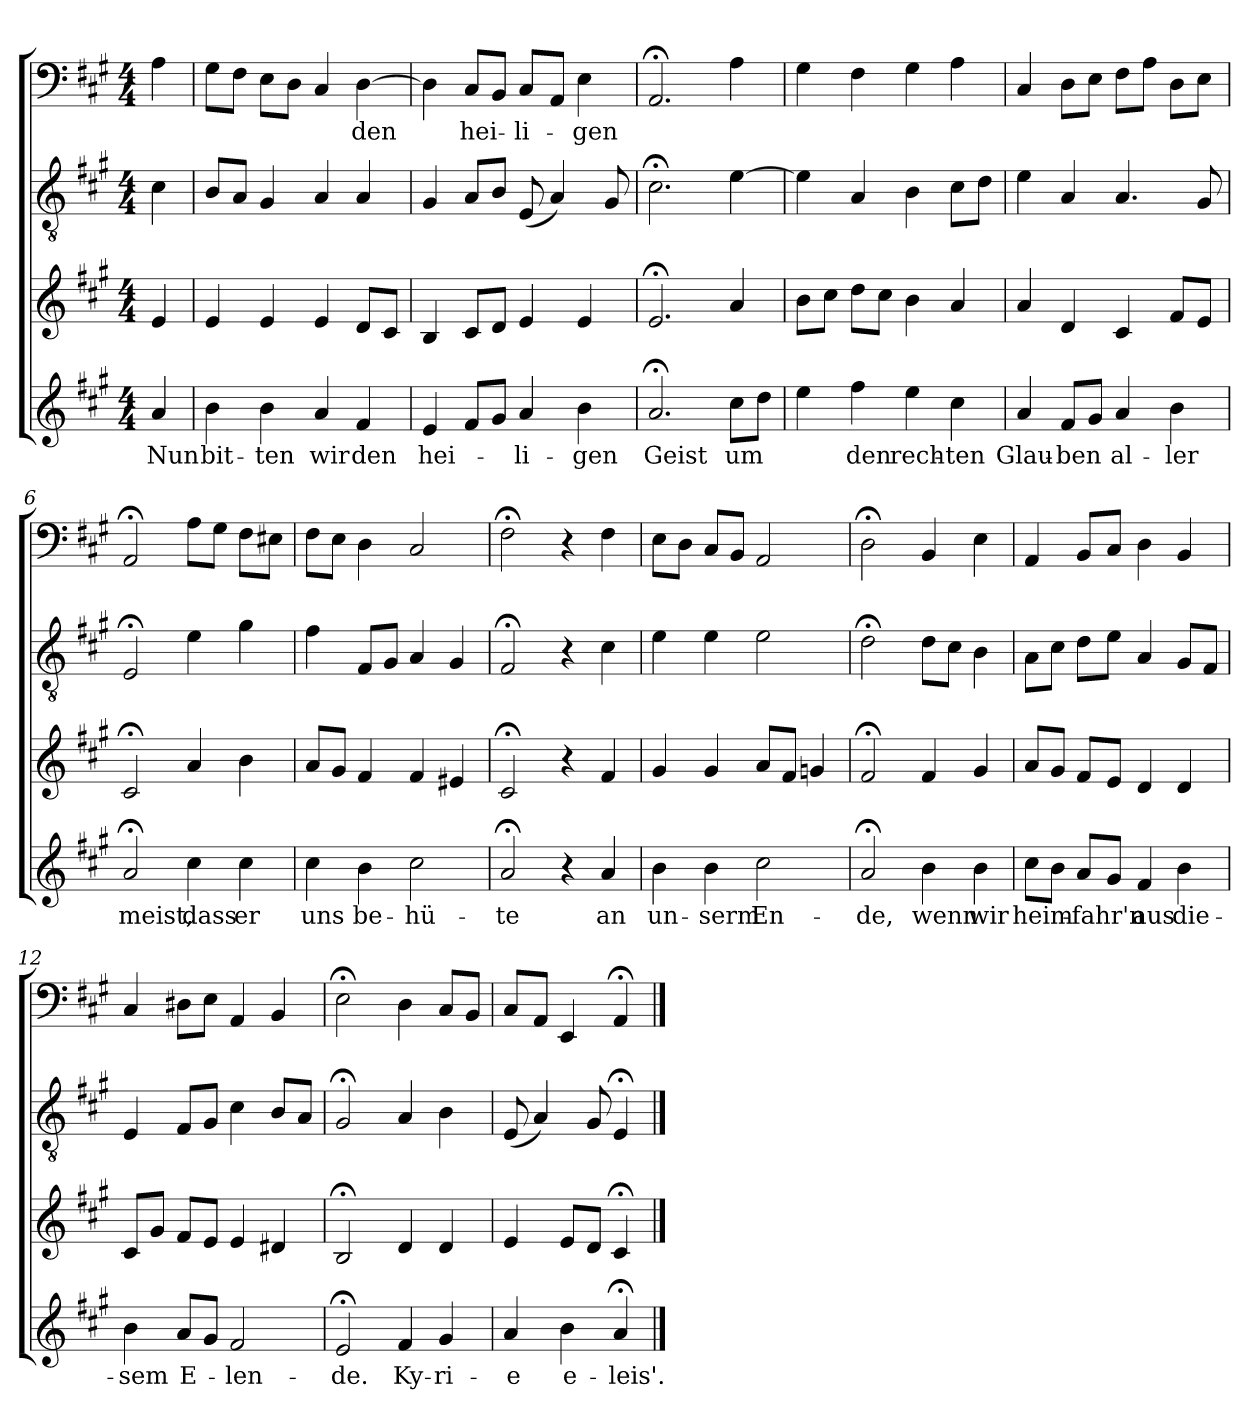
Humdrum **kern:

**kern	**text	**kern	**kern	**kern	**text
*part4	*part4	*part3	*part2	*part1	*part1
*staff4	*staff4	*staff3	*staff2	*staff1	*staff1
*clefG2	*	*clefG2	*clefGv2	*clefF4	*
*k[f#c#g#]	*	*k[f#c#g#]	*k[f#c#g#]	*k[f#c#g#]	*
*A:	*	*A:	*A:	*A:	*
*M4/4	*	*M4/4	*M4/4	*M4/4	*
=	=	=	=	=	=
4a/	Nun	4e/	4c#\	4A\	.
=1	=1	=1	=1	=1	=1
4b\	bit-	4e/	8B/L	8G#\L	.
.	.	.	8A/J	8F#\J	.
4b\	-ten	4e/	4G#/	8E\L	.
.	.	.	.	8D\J	.
4a/	wir	4e/	4A/	4C#/	.
4f#/	den	8d/L	4A/	[4D\	den
.	.	8c#/J	.	.	.
=2	=2	=2	=2	=2	=2
4e/	hei-	4B/	4G#/	4D\]	.
8f#/L	.	8c#/L	8A/L	8C#/L	hei-
8g#/J	.	8d/J	8B/J	8BB/J	.
4a/	-li-	4e/	(8E/	8C#/L	-li-
.	.	.	4A/)	8AA/J	.
4b\	-gen	4e/	.	4E\	-gen
.	.	.	8G#/	.	.
=3	=3	=3	=3	=3	=3
2.a;</	Geist	2.e;</	2.c#;<\	2.AA;</	.
8cc#\L	um	4a/	[4e\	4A\	.
8dd\J	.	.	.	.	.
=4	=4	=4	=4	=4	=4
4ee\	.	8b\L	4e\]	4G#\	.
.	.	8cc#\J	.	.	.
4ff#\	den	8dd\L	4A/	4F#\	.
.	.	8cc#\J	.	.	.
4ee\	rech-	4b\	4B\	4G#\	.
4cc#\	-ten	4a/	8c#\L	4A\	.
.	.	.	8d\J	.	.
=5	=5	=5	=5	=5	=5
4a/	Glau-	4a/	4e\	4C#/	.
8f#/L	-ben	4d/	4A/	8D\L	.
8g#/J	.	.	.	8E\J	.
4a/	al-	4c#/	4.A/	8F#\L	.
.	.	.	.	8A\J	.
4b\	-ler	8f#/L	.	8D\L	.
.	.	8e/J	8G#/	8E\J	.
=6	=6	=6	=6	=6	=6
2a;</	meist,	2c#;</	2E;</	2AA;</	.
4cc#\	dass	4a/	4e\	8A\L	.
.	.	.	.	8G#\J	.
4cc#\	er	4b\	4g#\	8F#\L	.
.	.	.	.	8E#X\J	.
=7	=7	=7	=7	=7	=7
4cc#\	uns	8a/L	4f#\	8F#\L	.
.	.	8g#/J	.	8E\J	.
4b\	be-	4f#/	8F#/L	4D\	.
.	.	.	8G#/J	.	.
2cc#\	-hü-	4f#/	4A/	2C#/	.
.	.	4e#X/	4G#/	.	.
=8	=8	=8	=8	=8	=8
2a;</	-te	2c#;</	2F#;</	2F#;<\	.
4r	.	4r	4r	4r	.
4a/	an	4f#/	4c#\	4F#\	.
=9	=9	=9	=9	=9	=9
4b\	un-	4g#/	4e\	8E\L	.
.	.	.	.	8D\J	.
4b\	-serm	4g#/	4e\	8C#/L	.
.	.	.	.	8BB/J	.
2cc#\	En-	8a/L	2e\	2AA/	.
.	.	8f#/J	.	.	.
.	.	4gn/	.	.	.
=10	=10	=10	=10	=10	=10
2a;</	-de,	2f#;</	2d;<\	2D;<\	.
4b\	wenn	4f#/	8d\L	4BB/	.
.	.	.	8c#\J	.	.
4b\	wir	4g#/	4B\	4E\	.
=11	=11	=11	=11	=11	=11
8cc#\L	heim-	8a/L	8A\L	4AA/	.
8b\J	.	8g#/J	8c#\J	.	.
8a/L	-fahr'n	8f#/L	8d\L	8BB/L	.
8g#/J	.	8e/J	8e\J	8C#/J	.
4f#/	aus	4d/	4A/	4D\	.
4b\	die-	4d/	8G#/L	4BB/	.
.	.	.	8F#/J	.	.
=12	=12	=12	=12	=12	=12
4b\	-sem	8c#/L	4E/	4C#/	.
.	.	8g#/J	.	.	.
8a/L	E-	8f#/L	8F#/L	8D#X\L	.
8g#/J	.	8e/J	8G#/J	8E\J	.
2f#/	-len-	4e/	4c#\	4AA/	.
.	.	4d#X/	8B/L	4BB/	.
.	.	.	8A/J	.	.
=13	=13	=13	=13	=13	=13
2e;</	-de.	2B;</	2G#;</	2E;<\	.
4f#/	Ky-	4d/	4A/	4D\	.
4g#/	-ri-	4d/	4B\	8C#/L	.
.	.	.	.	8BB/J	.
=14	=14	=14	=14	=14	=14
4a/	-e	4e/	(8E/	8C#/L	.
.	.	.	4A/)	8AA/J	.
4b\	e-	8e/L	.	4EE/	.
.	.	8d/J	8G#/	.	.
4a;</	-leis'.	4c#;</	4E;</	4AA;</	.
==	==	==	==	==	==
*-	*-	*-	*-	*-	*-
